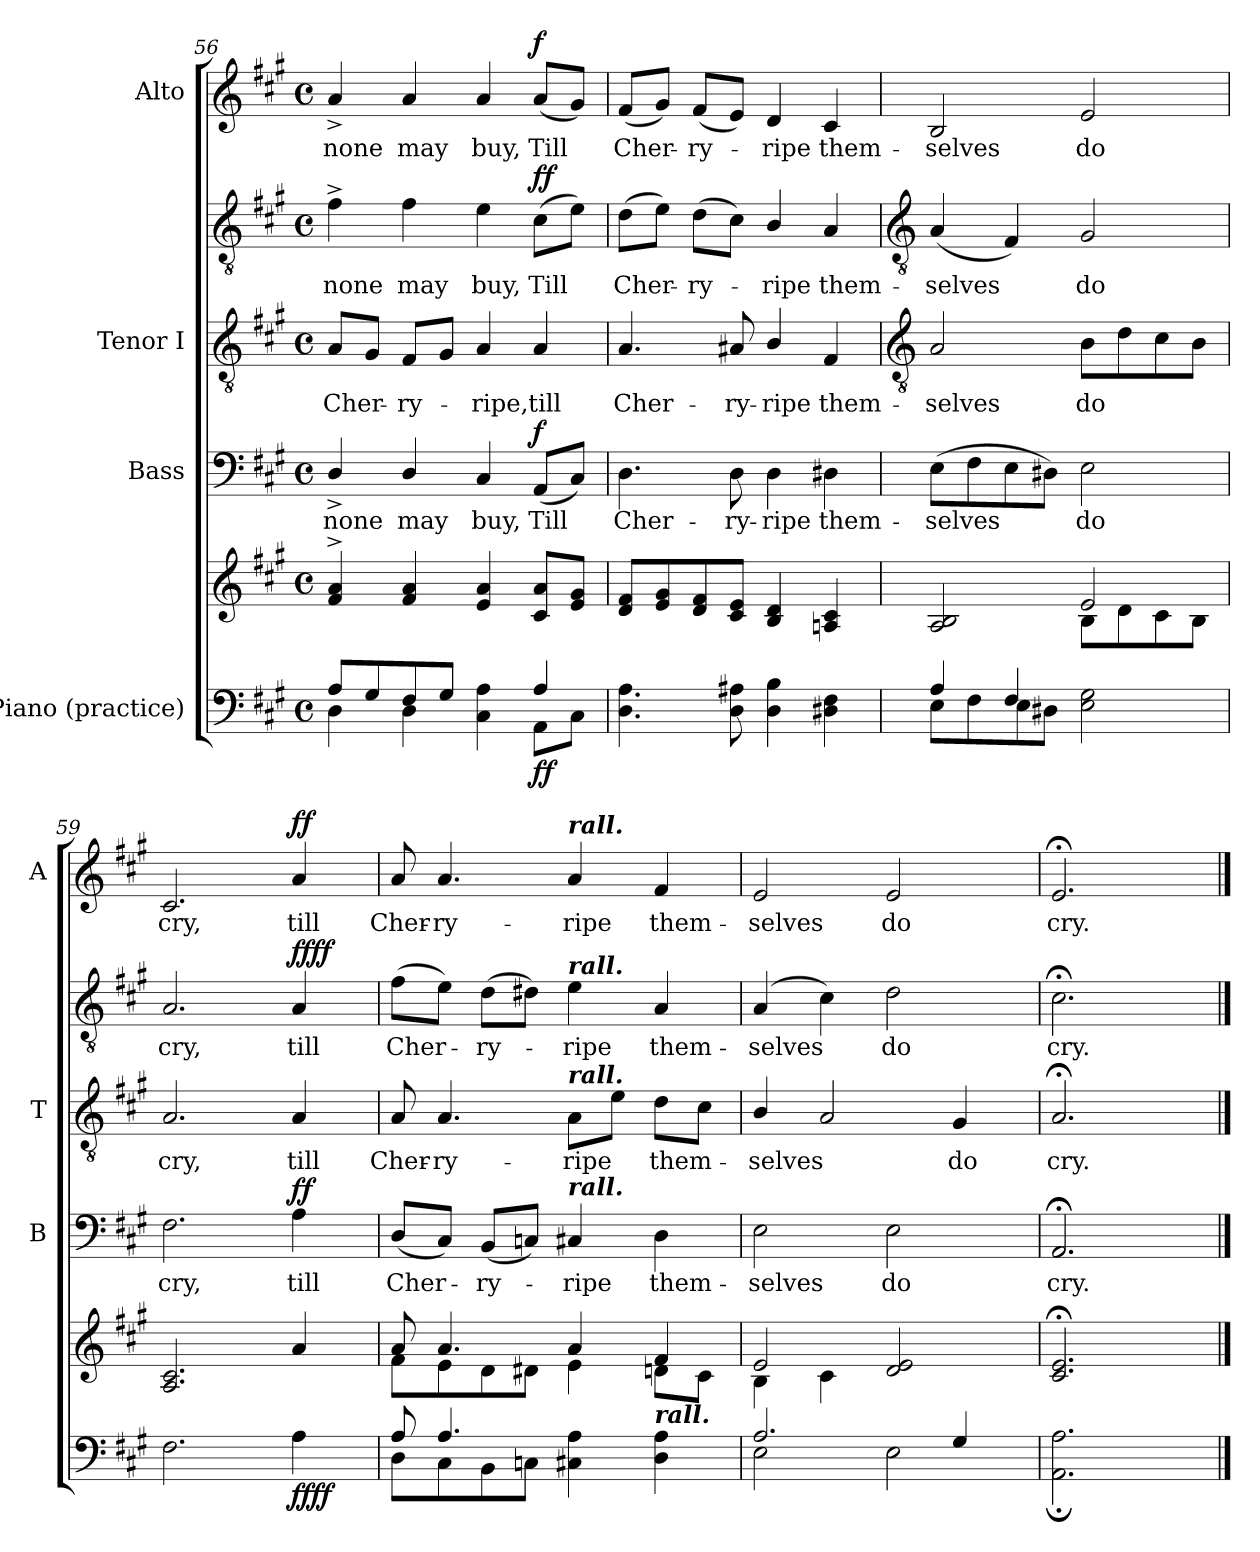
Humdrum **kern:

**kern	**kern	**dynam	**kern	**text	**dynam	**kern	**text	**kern	**text	**dynam	**kern	**text	**dynam
*part4	*part4	*part4	*part3	*part3	*part3	*part2	*part2	*part2	*part2	*part2	*part1	*part1	*part1
*staff6	*staff5	*staff5/6	*staff4	*staff4	*staff4	*staff3	*staff3	*staff2	*staff2	*staff2/3	*staff1	*staff1	*staff1
*I"Piano (practice)	*	*	*I"Bass	*	*	*I"Tenor I	*	*	*	*	*I"Alto	*	*
*	*	*	*I'B	*	*	*I'T	*	*	*	*	*I'A	*	*
*clefF4	*clefG2	*	*clefF4	*	*	*clefGv2	*	*clefGv2	*	*	*clefG2	*	*
*k[f#c#g#]	*k[f#c#g#]	*	*k[f#c#g#]	*	*	*k[f#c#g#]	*	*k[f#c#g#]	*	*	*k[f#c#g#]	*	*
*A:	*A:	*	*A:	*	*	*A:	*	*A:	*	*	*A:	*	*
*M4/4	*M4/4	*	*M4/4	*	*	*M4/4	*	*M4/4	*	*	*M4/4	*	*
*met(c)	*met(c)	*	*met(c)	*	*	*met(c)	*	*met(c)	*	*	*met(c)	*	*
=56	=56	=56	=56	=56	=56	=56	=56	=56	=56	=56	=56	=56	=56
*^	*^	*	*	*	*	*	*	*	*	*	*	*	*
!	!	!	!	!	!	!LO:LY:b	!	!	!LO:LY:b	!	!LO:LY:b	!	!	!LO:LY:b	!
8A/L	4D\	4f#^ 4a^	1ryy	.	4D^/	none	.	8AL	Cher-	4f#^	none	.	4a^	none	.
8G#/	.	.	.	.	.	.	.	8G#J	.	.	.	.	.	.	.
!	!	!	!	!	!	!LO:LY:b	!	!	!LO:LY:b	!	!LO:LY:b	!	!	!LO:LY:b	!
8F#/	4D\	4f# 4a	.	.	4D/	may	.	8F#L	ry-	4f#	may	.	4a	may	.
8G#/J	.	.	.	.	.	.	.	8G#J	.	.	.	.	.	.	.
!	!	!	!	!	!	!LO:LY:b	!	!	!LO:LY:b	!	!LO:LY:b	!	!	!LO:LY:b	!
4ryy	4C# 4A	4e 4a	.	.	4C#	buy,	.	4A	ripe,	4e	buy,	.	4a	buy,	.
!	!	!	!	!LO:DY:b=2	!	!LO:LY:b	!	!	!LO:LY:b	!	!LO:LY:b	!	!	!LO:LY:b	!
!	!	!	!	!LO:DY:n=1:b	!	!	!LO:DY:b	!	!	!	!	!LO:DY:b=2	!	!	!
!	!	!	!	!	!	!	!	!	!	!	!	!LO:DY:n=1:b	!	!	!LO:DY:b
4A/	8AA\L	8c# 8aL	.	f f	(<8AAL	Till	f	4A	till	(>8c#L	Till	f f	(<8aL	Till	f
.	8C#\J	8e 8g#J	.	.	8C#J)	.	.	.	.	8eJ)	.	.	8g#J)	.	.
=57	=57	=57	=57	=57	=57	=57	=57	=57	=57	=57	=57	=57	=57	=57	=57
!	!	!	!	!	!	!LO:LY:b	!	!	!LO:LY:b	!	!LO:LY:b	!	!	!LO:LY:b	!
1ryy	4.D 4.A	8d 8f#L	1ryy	.	4.D	Cher-	.	4.A	-Cher-	(>8dL	Cher-	.	(<8f#L	Cher-	.
.	.	8e 8g#	.	.	.	.	.	.	.	8eJ)	.	.	8g#J)	.	.
!	!	!	!	!	!	!	!	!	!	!	!LO:LY:b	!	!	!LO:LY:b	!
.	.	8d 8f#	.	.	.	.	.	.	.	(>8dL	ry-	.	(<8f#L	ry-	.
!	!	!	!	!	!	!LO:LY:b	!	!	!LO:LY:b	!	!	!	!	!	!
.	8D 8A#X	8c# 8eJ	.	.	8D	-ry-	.	8A#X	-ry-	8c#J)	.	.	8eJ)	.	.
!	!	!	!	!	!	!LO:LY:b	!	!	!LO:LY:b	!	!LO:LY:b	!	!	!LO:LY:b	!
.	4D 4B	4B 4d	.	.	4D	-ripe	.	4B/	-ripe	4B/	ripe	.	4d	ripe	.
!	!	!	!	!	!	!LO:LY:b	!	!	!LO:LY:b	!	!LO:LY:b	!	!	!LO:LY:b	!
.	4D#X 4F#	4An 4c#	.	.	4D#X	them-	.	4F#	them-	4A	them-	.	4c#	them-	.
!!LO:LB:g=z
=58	=58	=58	=58	=58	=58	=58	=58	=58	=58	=58	=58	=58	=58	=58	=58
*	*	*	*	*	*	*	*	*clefGv2	*	*clefGv2	*	*	*	*	*
!	!	!	!	!	!	!LO:LY:b	!	!	!LO:LY:b	!	!LO:LY:b	!	!	!LO:LY:b	!
4A/	8EL	2A 2B	2ryy	.	(>8EL	-selves	.	2A	selves	(<4A	-selves	.	2B	-selves	.
.	8F#	.	.	.	8F#	.	.	.	.	.	.	.	.	.	.
4F#/	8E	.	.	.	8E	.	.	.	.	4F#)	.	.	.	.	.
.	8D#XJ	.	.	.	8D#XJ)	.	.	.	.	.	.	.	.	.	.
!	!	!	!	!	!	!LO:LY:b	!	!	!LO:LY:b	!	!LO:LY:b	!	!	!LO:LY:b	!
4.ryy	2E 2G#	2e	8B\L	.	2E	do	.	8BL	do	2G#	do	.	2e	do	.
.	.	.	8d\	.	.	.	.	8d	.	.	.	.	.	.	.
.	.	.	8c#\	.	.	.	.	8c#	.	.	.	.	.	.	.
8ryy	.	.	8B\J	.	.	.	.	8BJ	.	.	.	.	.	.	.
=59	=59	=59	=59	=59	=59	=59	=59	=59	=59	=59	=59	=59	=59	=59	=59
!	!	!	!	!	!	!LO:LY:b	!	!	!LO:LY:b	!	!LO:LY:b	!	!	!LO:LY:b	!
2..ryy	2.F#	2.A 2.c#	2..ryy	.	2.F#	cry,	.	2.A	cry,	2.A	cry,	.	2.c#	cry,	.
!	!	!	!	!LO:DY:b=2	!	!LO:LY:b	!	!	!LO:LY:b	!	!LO:LY:b	!	!	!LO:LY:b	!
!	!	!	!	!LO:DY:n=1:b	!	!	!LO:DY:b	!	!	!	!	!LO:DY:b=2	!	!	!
!	!	!	!	!	!	!	!	!	!	!	!	!LO:DY:n=1:b	!	!	!LO:DY:b
.	4A	4a	.	ff ff	4A	till	ff	4A	till	4A	till	ff ff	4a	till	ff
8ryy	.	.	8ryy	.	.	.	.	.	.	.	.	.	.	.	.
=60	=60	=60	=60	=60	=60	=60	=60	=60	=60	=60	=60	=60	=60	=60	=60
!	!	!	!	!	!	!LO:LY:b	!	!	!LO:LY:b	!	!LO:LY:b	!	!	!LO:LY:b	!
8A/	8D\L	8a	8f#\L	.	(<8DL	Cher-	.	8A	-Cher-	(>8f#L	Cher-	.	8a	Cher-	.
!	!	!	!	!	!	!	!	!	!LO:LY:b	!	!	!	!	!LO:LY:b	!
4.A/	8C#\	4.a	8e\	.	8C#J)	.	.	4.A	-ry-	8eJ)	.	.	4.a	-ry-	.
!	!	!	!	!	!	!LO:LY:b	!	!	!	!	!LO:LY:b	!	!	!	!
.	8BB\	.	8d\	.	(<8BBL	ry-	.	.	.	(>8dL	ry-	.	.	.	.
.	8Cn\J	.	8d#X\J	.	8CnJ)	.	.	.	.	8d#XJ)	.	.	.	.	.
!	!	!	!	!	!	!	!	!	!	!	!	!	!LO:TX:a:Bi:t=rall.	!	!
!	!	!	!	!	!	!	!	!	!	!LO:TX:a:Bi:t=rall.	!	!	!	!	!
!	!	!	!	!	!	!	!	!LO:TX:a:Bi:t=rall.	!	!	!	!	!	!	!
!	!	!	!	!	!LO:TX:a:Bi:t=rall.	!	!	!	!	!	!	!	!	!	!
!	!	!	!	!	!	!LO:LY:b	!	!	!LO:LY:b	!	!LO:LY:b	!	!	!LO:LY:b	!
4.ryy	4C#X 4A	4a	4e\	.	4C#X	ripe	.	8AL	-ripe	4e	ripe	.	4a	-ripe	.
.	.	.	.	.	.	.	.	8eJ	.	.	.	.	.	.	.
!	!LO:TX:a:Bi:t=rall.	!	!	!	!	!	!	!	!	!	!	!	!	!	!
!	!	!	!	!	!	!LO:LY:b	!	!	!LO:LY:b	!	!LO:LY:b	!	!	!LO:LY:b	!
.	4D 4A	4f#	8dn\L	.	4D	them-	.	8dL	them-	4A	them-	.	4f#	them-	.
8ryy	.	.	8c#\J	.	.	.	.	8c#J	.	.	.	.	.	.	.
=61	=61	=61	=61	=61	=61	=61	=61	=61	=61	=61	=61	=61	=61	=61	=61
!	!	!	!	!	!	!LO:LY:b	!	!	!LO:LY:b	!	!LO:LY:b	!	!	!LO:LY:b	!
2.A/	2E	2e	4B\	.	2E	-selves	.	4B/	selves	(<4A	selves	.	2e	-selves	.
.	.	.	4c#\	.	.	.	.	2A	.	4c#)	.	.	.	.	.
!	!	!	!	!	!	!LO:LY:b	!	!	!	!	!LO:LY:b	!	!	!LO:LY:b	!
.	2E	2d 2e	4.ryy	.	2E	do	.	.	.	2d	do	.	2e	do	.
!	!	!	!	!	!	!	!	!	!LO:LY:b	!	!	!	!	!	!
4G#/	.	.	.	.	.	.	.	4G#	do	.	.	.	.	.	.
.	.	.	8ryy	.	.	.	.	.	.	.	.	.	.	.	.
=62	=62	=62	=62	=62	=62	=62	=62	=62	=62	=62	=62	=62	=62	=62	=62
!	!	!	!	!	!	!LO:LY:b	!	!	!LO:LY:b	!	!LO:LY:b	!	!	!LO:LY:b	!
2.ryy	2.AA; 2.A;	2.c#;< 2.e;<	2ryy	.	2.AA;<	cry.	.	2.A;<	cry.	2.c#;<	cry.	.	2.e;<	cry.	.
.	.	.	4ryy	.	.	.	.	.	.	.	.	.	.	.	.
*v	*v	*	*	*	*	*	*	*	*	*	*	*	*	*	*
*	*v	*v	*	*	*	*	*	*	*	*	*	*	*	*
==	==	==	==	==	==	==	==	==	==	==	==	==	==
*-	*-	*-	*-	*-	*-	*-	*-	*-	*-	*-	*-	*-	*-
